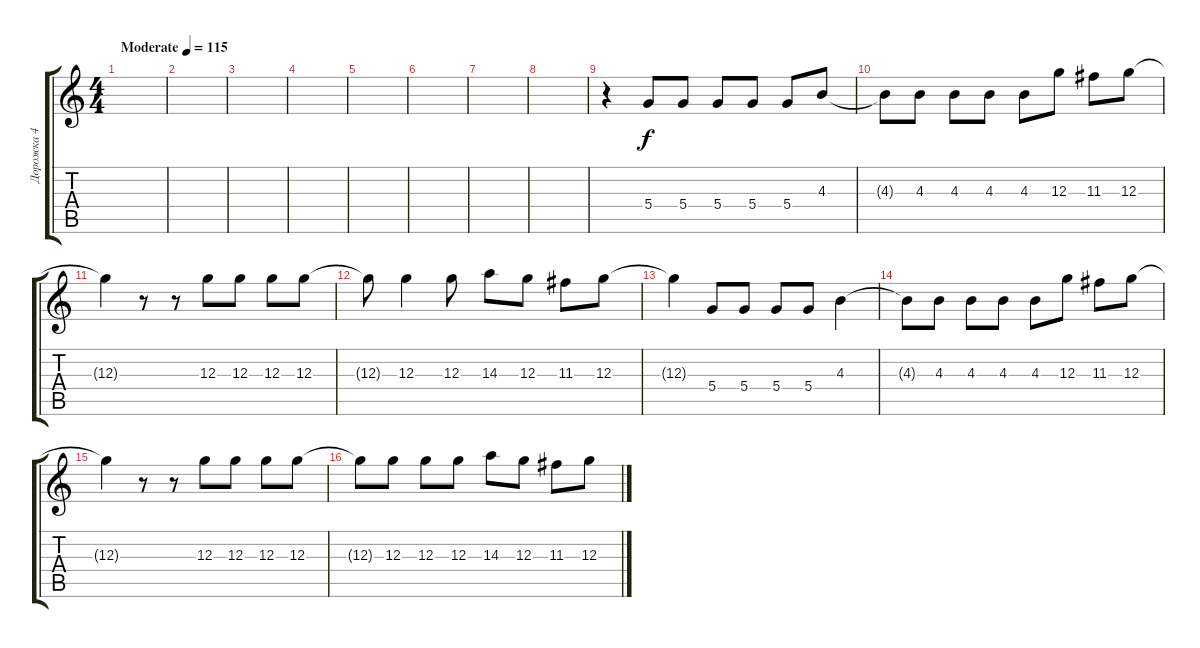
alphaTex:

\track ("Дорожка 4" "Дорожка 4") {instrument acousticguitarsteel}
\staff {score tabs}
\tuning (E4 B3 G3 D3 A2 E2) {hide}
\ts (4 4)
\tempo (115 "Moderate")
\clef g2
\ks c
|
|
|
|
|
|
|
|
r.4 5.4.8 5.4.8 5.4.8 5.4.8 5.4.8 4.3.8 |
4.3{t}.8 4.3.8 4.3.8 4.3.8 4.3.8 12.3.8 11.3.8 12.3.8 |
12.3{t}.4 r.8 r.8 12.3.8 12.3.8 12.3.8 12.3.8 |
12.3{t}.8 12.3.4 12.3.8 14.3.8 12.3.8 11.3.8 12.3.8 |
12.3{t}.4 5.4.8 5.4.8 5.4.8 5.4.8 4.3.4 |
4.3{t}.8 4.3.8 4.3.8 4.3.8 4.3.8 12.3.8 11.3.8 12.3.8 |
12.3{t}.4 r.8 r.8 12.3.8 12.3.8 12.3.8 12.3.8 |
12.3{t}.8 12.3.8 12.3.8 12.3.8 14.3.8 12.3.8 11.3.8 12.3.8
